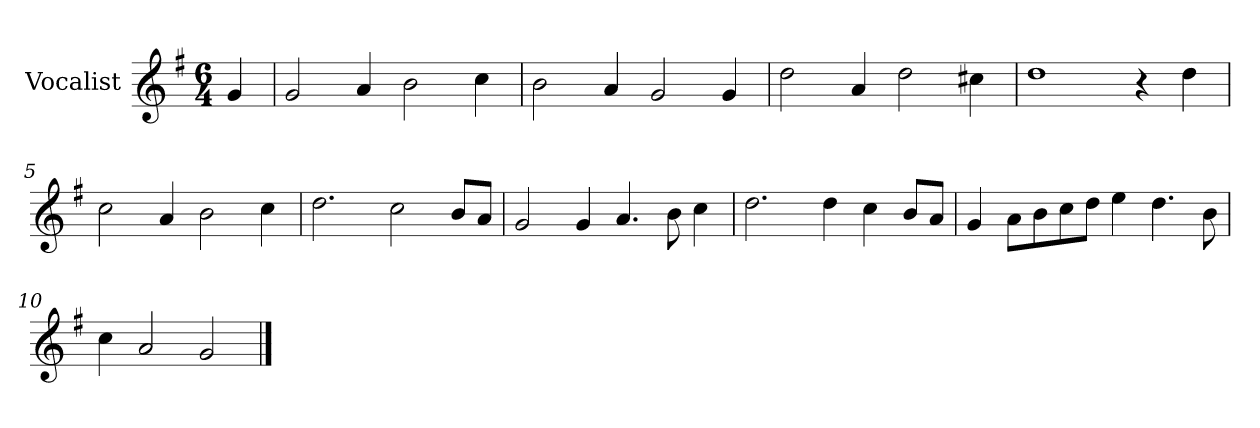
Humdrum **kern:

**kern
*part1
*staff1
*I"Vocalist
*k[f#]
*G:
*M6/4
=
4g
=1
2g
4a
2b
4cc
=2
2b
4a
2g
4g
=3
2dd
4a
2dd
4cc#X
=4
1dd
4r
4dd
=5
2cc
4a
2b
4cc
=6
2.dd
2cc
8bL
8aJ
=7
2g
4g
4.a
8b
4cc
=8
2.dd
4dd
4cc
8bL
8aJ
=9
4g
8aL
8b
8cc
8ddJ
4ee
4.dd
8b
=10
4cc
2a
2g
==
*-
